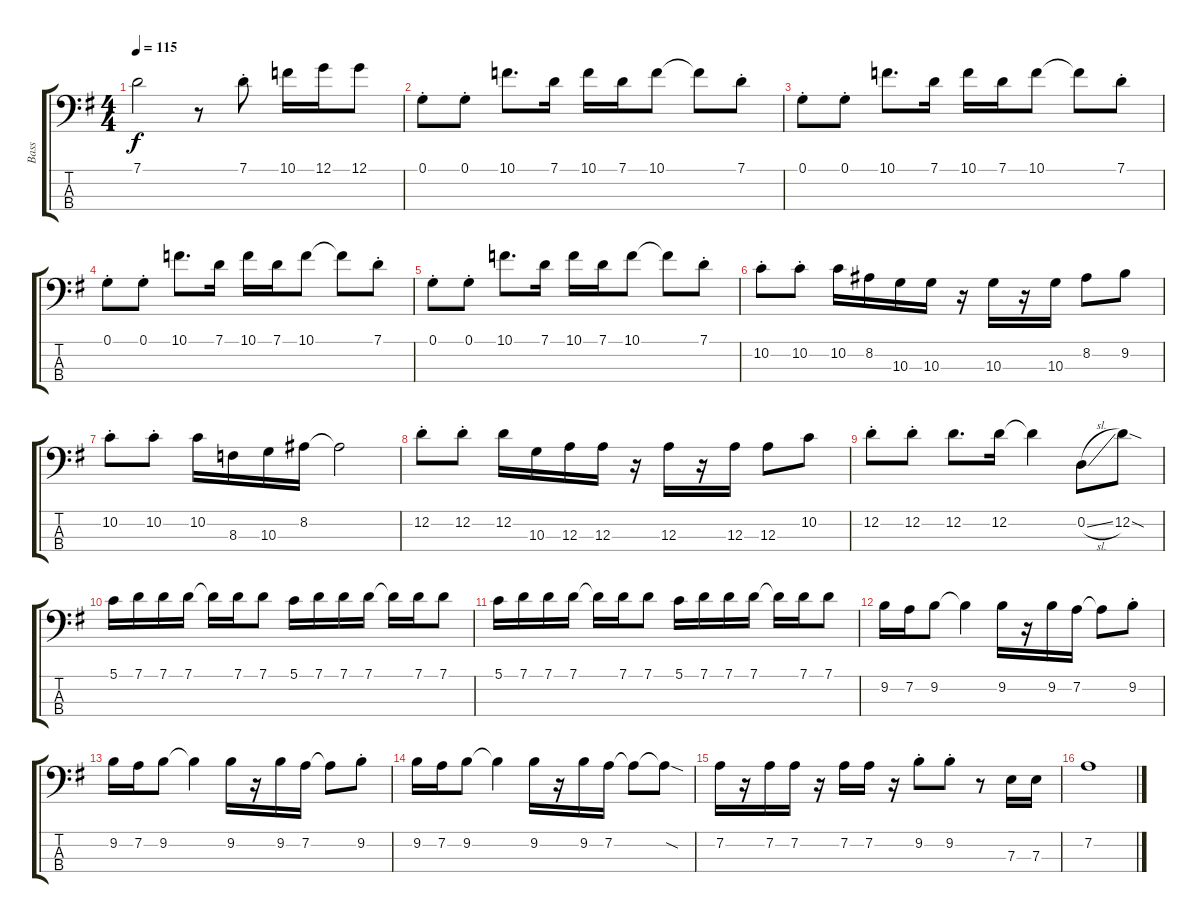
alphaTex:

\track ("Bass" "Bass") {instrument electricbassfinger}
\staff {score tabs}
\tuning (G2 D2 A1 E1) {hide}
\ts (4 4)
\tempo 115
\clef f4
\ks g
7.1.2{dy f} r.8 7.1{st}.8 10.1.16 12.1.16 12.1.8 |
0.1{st}.8 0.1{st}.8 10.1.8{d} 7.1.16 10.1.16 7.1.16 10.1.8 10.1{t}.8 7.1{st}.8 |
0.1{st}.8 0.1{st}.8 10.1.8{d} 7.1.16 10.1.16 7.1.16 10.1.8 10.1{t}.8 7.1{st}.8 |
0.1{st}.8 0.1{st}.8 10.1.8{d} 7.1.16 10.1.16 7.1.16 10.1.8 10.1{t}.8 7.1{st}.8 |
0.1{st}.8 0.1{st}.8 10.1.8{d} 7.1.16 10.1.16 7.1.16 10.1.8 10.1{t}.8 7.1{st}.8 |
10.2{st}.8 10.2{st}.8 10.2.16 8.2.16 10.3.16 10.3.16 r.16 10.3.16 r.16 10.3.16 8.2.8 9.2.8 |
10.2{st}.8 10.2{st}.8 10.2.16 8.3.16 10.3.16 8.2.16 8.2{t}.2 |
12.2{st}.8 12.2{st}.8 12.2.16 10.3.16 12.3.16 12.3.16 r.16 12.3.16 r.16 12.3.16 12.3.8 10.2.8 |
12.2{st}.8 12.2{st}.8 12.2.8{d} 12.2.16 12.2{t}.4 0.2{sl}.8 12.2{sod}.8 |
5.1.16 7.1.16 7.1.16 7.1.16 7.1{t}.16 7.1.16 7.1.8 5.1.16 7.1.16 7.1.16 7.1.16 7.1{t}.16 7.1.16 7.1.8 |
5.1.16 7.1.16 7.1.16 7.1.16 7.1{t}.16 7.1.16 7.1.8 5.1.16 7.1.16 7.1.16 7.1.16 7.1{t}.16 7.1.16 7.1.8 |
9.2.16 7.2.16 9.2.8 9.2{t}.4 9.2.16 r.16 9.2.16 7.2.16 7.2{t}.8 9.2{st}.8 |
9.2.16 7.2.16 9.2.8 9.2{t}.4 9.2.16 r.16 9.2.16 7.2.16 7.2{t}.8 9.2{st}.8 |
9.2.16 7.2.16 9.2.8 9.2{t}.4 9.2.16 r.16 9.2.16 7.2.16 7.2{t}.8 7.2{sod t}.8 |
7.2.16 r.16 7.2.16 7.2.16 r.16 7.2.16 7.2.16 r.16 9.2{st}.8 9.2{st}.8 r.8 7.3.16 7.3.16 |
7.2.1
